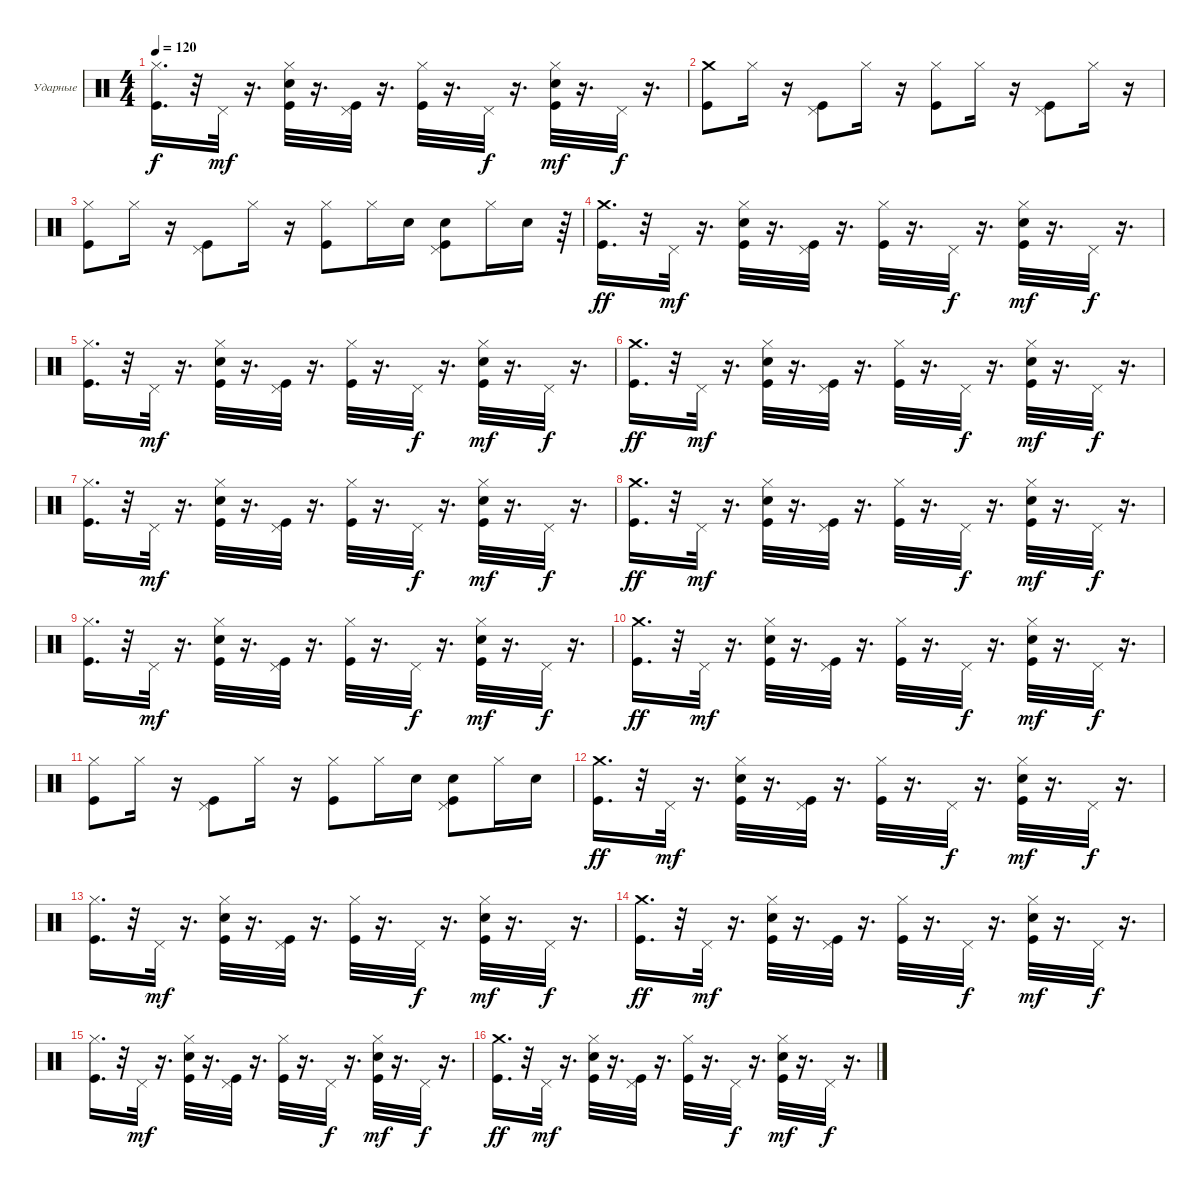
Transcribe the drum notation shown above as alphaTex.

\defaultSystemsLayout 4
\bracketExtendMode groupsimilarinstruments
\firstSystemTrackNameOrientation horizontal
\otherSystemsTrackNameOrientation horizontal
\track ("Геогрий Гурьянов" "Ударные") {instrument percussion}
\staff {score}
\articulation defaults
\ts (4 4)
\tempo 120
\clef neutral
\scale
0.333333
\ks c
("Hi-Hat (closed)" "Kick (hit)").16{d dy f} r.32 "Pedal Hi-Hat (hit)".32{dy mf} r.16{d} ("Hi-Hat (closed)" "Snare (hit) 2" "Kick (hit)").32 r.16{d} ("Pedal Hi-Hat (hit)" "Kick (hit)").32 r.16{d} ("Hi-Hat (closed)" "Kick (hit)").32 r.16{d} "Pedal Hi-Hat (hit)".32{dy f} r.16{d} ("Hi-Hat (closed)" "Snare (hit) 2" "Kick (hit)").32{dy mf} r.16{d} "Pedal Hi-Hat (hit)".32{dy f} r.16{d} |
\scale
0.333333 ("Crash medium (hit)" "Kick (hit)").8 "Hi-Hat (closed)".16 r.16 ("Pedal Hi-Hat (hit)" "Kick (hit)").8 "Hi-Hat (closed)".16 r.16 ("Hi-Hat (closed)" "Kick (hit)").8 "Hi-Hat (closed)".16 r.16 ("Pedal Hi-Hat (hit)" "Kick (hit)").8 "Hi-Hat (closed)".16 r.16 |
\scale
0.333333 ("Hi-Hat (closed)" "Kick (hit)").8 "Hi-Hat (closed)".16 r.16 ("Pedal Hi-Hat (hit)" "Kick (hit)").8 "Hi-Hat (closed)".16 r.16 ("Hi-Hat (closed)" "Kick (hit)").8 "Hi-Hat (closed)".16 "Snare (hit) 2".16 ("Pedal Hi-Hat (hit)" "Snare (hit) 2" "Kick (hit)").8 "Hi-Hat (closed)".16 "Snare (hit) 2".16 r.64 |
\scale
0.333333 ("Crash medium (hit)" "Kick (hit)").16{d dy ff} r.32 "Pedal Hi-Hat (hit)".32{dy mf} r.16{d} ("Hi-Hat (closed)" "Snare (hit) 2" "Kick (hit)").32 r.16{d} ("Pedal Hi-Hat (hit)" "Kick (hit)").32 r.16{d} ("Hi-Hat (closed)" "Kick (hit)").32 r.16{d} "Pedal Hi-Hat (hit)".32{dy f} r.16{d} ("Hi-Hat (closed)" "Snare (hit) 2" "Kick (hit)").32{dy mf} r.16{d} "Pedal Hi-Hat (hit)".32{dy f} r.16{d} |
\scale
0.333333 ("Hi-Hat (closed)" "Kick (hit)").16{d} r.32 "Pedal Hi-Hat (hit)".32{dy mf} r.16{d} ("Hi-Hat (closed)" "Snare (hit) 2" "Kick (hit)").32 r.16{d} ("Pedal Hi-Hat (hit)" "Kick (hit)").32 r.16{d} ("Hi-Hat (closed)" "Kick (hit)").32 r.16{d} "Pedal Hi-Hat (hit)".32{dy f} r.16{d} ("Hi-Hat (closed)" "Snare (hit) 2" "Kick (hit)").32{dy mf} r.16{d} "Pedal Hi-Hat (hit)".32{dy f} r.16{d} |
\scale
0.333333 ("Crash medium (hit)" "Kick (hit)").16{d dy ff} r.32 "Pedal Hi-Hat (hit)".32{dy mf} r.16{d} ("Hi-Hat (closed)" "Snare (hit) 2" "Kick (hit)").32 r.16{d} ("Pedal Hi-Hat (hit)" "Kick (hit)").32 r.16{d} ("Hi-Hat (closed)" "Kick (hit)").32 r.16{d} "Pedal Hi-Hat (hit)".32{dy f} r.16{d} ("Hi-Hat (closed)" "Snare (hit) 2" "Kick (hit)").32{dy mf} r.16{d} "Pedal Hi-Hat (hit)".32{dy f} r.16{d} |
\scale
0.333333 ("Hi-Hat (closed)" "Kick (hit)").16{d} r.32 "Pedal Hi-Hat (hit)".32{dy mf} r.16{d} ("Hi-Hat (closed)" "Snare (hit) 2" "Kick (hit)").32 r.16{d} ("Pedal Hi-Hat (hit)" "Kick (hit)").32 r.16{d} ("Hi-Hat (closed)" "Kick (hit)").32 r.16{d} "Pedal Hi-Hat (hit)".32{dy f} r.16{d} ("Hi-Hat (closed)" "Snare (hit) 2" "Kick (hit)").32{dy mf} r.16{d} "Pedal Hi-Hat (hit)".32{dy f} r.16{d} |
\scale
0.333333 ("Crash medium (hit)" "Kick (hit)").16{d dy ff} r.32 "Pedal Hi-Hat (hit)".32{dy mf} r.16{d} ("Hi-Hat (closed)" "Snare (hit) 2" "Kick (hit)").32 r.16{d} ("Pedal Hi-Hat (hit)" "Kick (hit)").32 r.16{d} ("Hi-Hat (closed)" "Kick (hit)").32 r.16{d} "Pedal Hi-Hat (hit)".32{dy f} r.16{d} ("Hi-Hat (closed)" "Snare (hit) 2" "Kick (hit)").32{dy mf} r.16{d} "Pedal Hi-Hat (hit)".32{dy f} r.16{d} |
\scale
0.333333 ("Hi-Hat (closed)" "Kick (hit)").16{d} r.32 "Pedal Hi-Hat (hit)".32{dy mf} r.16{d} ("Hi-Hat (closed)" "Snare (hit) 2" "Kick (hit)").32 r.16{d} ("Pedal Hi-Hat (hit)" "Kick (hit)").32 r.16{d} ("Hi-Hat (closed)" "Kick (hit)").32 r.16{d} "Pedal Hi-Hat (hit)".32{dy f} r.16{d} ("Hi-Hat (closed)" "Snare (hit) 2" "Kick (hit)").32{dy mf} r.16{d} "Pedal Hi-Hat (hit)".32{dy f} r.16{d} |
\scale
0.333333 ("Crash medium (hit)" "Kick (hit)").16{d dy ff} r.32 "Pedal Hi-Hat (hit)".32{dy mf} r.16{d} ("Hi-Hat (closed)" "Snare (hit) 2" "Kick (hit)").32 r.16{d} ("Pedal Hi-Hat (hit)" "Kick (hit)").32 r.16{d} ("Hi-Hat (closed)" "Kick (hit)").32 r.16{d} "Pedal Hi-Hat (hit)".32{dy f} r.16{d} ("Hi-Hat (closed)" "Snare (hit) 2" "Kick (hit)").32{dy mf} r.16{d} "Pedal Hi-Hat (hit)".32{dy f} r.16{d} |
\scale
0.333333 ("Hi-Hat (closed)" "Kick (hit)").8 "Hi-Hat (closed)".16 r.16 ("Pedal Hi-Hat (hit)" "Kick (hit)").8 "Hi-Hat (closed)".16 r.16 ("Hi-Hat (closed)" "Kick (hit)").8 "Hi-Hat (closed)".16 "Snare (hit) 2".16 ("Pedal Hi-Hat (hit)" "Snare (hit) 2" "Kick (hit)").8 "Hi-Hat (closed)".16 "Snare (hit) 2".16 |
\scale
0.333333 ("Crash medium (hit)" "Kick (hit)").16{d dy ff} r.32 "Pedal Hi-Hat (hit)".32{dy mf} r.16{d} ("Hi-Hat (closed)" "Snare (hit) 2" "Kick (hit)").32 r.16{d} ("Pedal Hi-Hat (hit)" "Kick (hit)").32 r.16{d} ("Hi-Hat (closed)" "Kick (hit)").32 r.16{d} "Pedal Hi-Hat (hit)".32{dy f} r.16{d} ("Hi-Hat (closed)" "Snare (hit) 2" "Kick (hit)").32{dy mf} r.16{d} "Pedal Hi-Hat (hit)".32{dy f} r.16{d} |
\scale
0.333333 ("Hi-Hat (closed)" "Kick (hit)").16{d} r.32 "Pedal Hi-Hat (hit)".32{dy mf} r.16{d} ("Hi-Hat (closed)" "Snare (hit) 2" "Kick (hit)").32 r.16{d} ("Pedal Hi-Hat (hit)" "Kick (hit)").32 r.16{d} ("Hi-Hat (closed)" "Kick (hit)").32 r.16{d} "Pedal Hi-Hat (hit)".32{dy f} r.16{d} ("Hi-Hat (closed)" "Snare (hit) 2" "Kick (hit)").32{dy mf} r.16{d} "Pedal Hi-Hat (hit)".32{dy f} r.16{d} |
\scale
0.333333 ("Crash medium (hit)" "Kick (hit)").16{d dy ff} r.32 "Pedal Hi-Hat (hit)".32{dy mf} r.16{d} ("Hi-Hat (closed)" "Snare (hit) 2" "Kick (hit)").32 r.16{d} ("Pedal Hi-Hat (hit)" "Kick (hit)").32 r.16{d} ("Hi-Hat (closed)" "Kick (hit)").32 r.16{d} "Pedal Hi-Hat (hit)".32{dy f} r.16{d} ("Hi-Hat (closed)" "Snare (hit) 2" "Kick (hit)").32{dy mf} r.16{d} "Pedal Hi-Hat (hit)".32{dy f} r.16{d} |
\scale
0.333333 ("Hi-Hat (closed)" "Kick (hit)").16{d} r.32 "Pedal Hi-Hat (hit)".32{dy mf} r.16{d} ("Hi-Hat (closed)" "Snare (hit) 2" "Kick (hit)").32 r.16{d} ("Pedal Hi-Hat (hit)" "Kick (hit)").32 r.16{d} ("Hi-Hat (closed)" "Kick (hit)").32 r.16{d} "Pedal Hi-Hat (hit)".32{dy f} r.16{d} ("Hi-Hat (closed)" "Snare (hit) 2" "Kick (hit)").32{dy mf} r.16{d} "Pedal Hi-Hat (hit)".32{dy f} r.16{d} |
\scale
0.333333 ("Crash medium (hit)" "Kick (hit)").16{d dy ff} r.32 "Pedal Hi-Hat (hit)".32{dy mf} r.16{d} ("Hi-Hat (closed)" "Snare (hit) 2" "Kick (hit)").32 r.16{d} ("Pedal Hi-Hat (hit)" "Kick (hit)").32 r.16{d} ("Hi-Hat (closed)" "Kick (hit)").32 r.16{d} "Pedal Hi-Hat (hit)".32{dy f} r.16{d} ("Hi-Hat (closed)" "Snare (hit) 2" "Kick (hit)").32{dy mf} r.16{d} "Pedal Hi-Hat (hit)".32{dy f} r.16{d}
